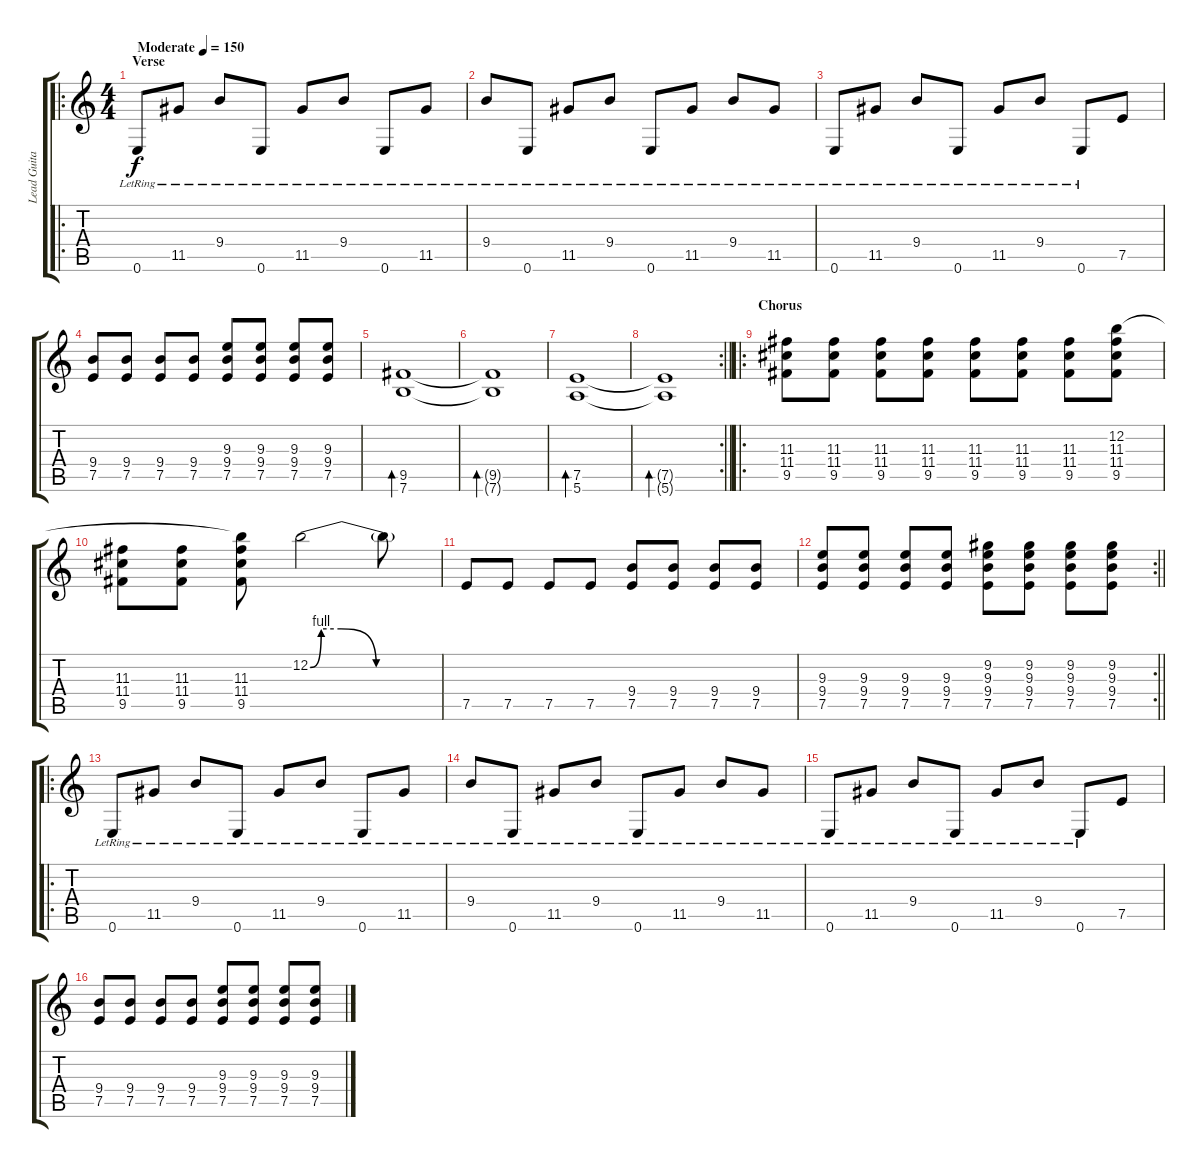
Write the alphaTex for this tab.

\track ("Lead Guitar" "Lead Guita") {instrument acousticguitarsteel}
\staff {score tabs}
\tuning (E4 B3 G3 D3 A2 E2) {hide}
\ro
\ts (4 4)
\section ("" "Verse")
\tempo (150 "Moderate")
\clef g2
\ks c
0.6{lr}.8{dy f instrument acousticguitarsteel} 11.5{lr}.8 9.4{lr}.8 0.6{lr}.8 11.5{lr}.8 9.4{lr}.8 0.6{lr}.8 11.5{lr}.8 |
9.4{lr}.8 0.6{lr}.8 11.5{lr}.8 9.4{lr}.8 0.6{lr}.8 11.5{lr}.8 9.4{lr}.8 11.5{lr}.8 |
0.6{lr}.8 11.5{lr}.8 9.4{lr}.8 0.6{lr}.8 11.5{lr}.8 9.4{lr}.8 0.6{lr}.8 7.5.8 |
(9.4 7.5).8 (9.4 7.5).8 (9.4 7.5).8 (9.4 7.5).8 (9.3 9.4 7.5).8 (9.3 9.4 7.5).8 (9.3 9.4 7.5).8 (9.3 9.4 7.5).8 |
(9.5 7.6).1{bd 120} |
(9.5{t} 7.6{t}).1{bd 120} |
(7.5 5.6).1{bd 120} |
\rc 2
\barLineRight lightlight
(7.5{t} 5.6{t}).1{bd 120} |
\ro
\section ("" "Chorus")
(11.3 11.4 9.5).8{instrument overdrivenguitar} (11.3 11.4 9.5).8 (11.3 11.4 9.5).8 (11.3 11.4 9.5).8 (11.3 11.4 9.5).8 (11.3 11.4 9.5).8 (11.3 11.4 9.5).8 (12.2 11.3 11.4 9.5).8 |
(11.3 11.4 9.5).8 (11.3 11.4 9.5).8 (12.2{t} 11.3 11.4 9.5).8 12.2{be (custom 0 0 5 4 14 4 30 0 60 0)}.2 12.2{t}.8 |
7.5.8 7.5.8 7.5.8 7.5.8 (9.4 7.5).8 (9.4 7.5).8 (9.4 7.5).8 (9.4 7.5).8 |
\rc 2
\barLineRight lightlight
(9.3 9.4 7.5).8 (9.3 9.4 7.5).8 (9.3 9.4 7.5).8 (9.3 9.4 7.5).8 (9.2 9.3 9.4 7.5).8 (9.2 9.3 9.4 7.5).8 (9.2 9.3 9.4 7.5).8 (9.2 9.3 9.4 7.5).8 |
\ro
\section ("" "")
0.6{lr}.8{instrument acousticguitarsteel} 11.5{lr}.8 9.4{lr}.8 0.6{lr}.8 11.5{lr}.8 9.4{lr}.8 0.6{lr}.8 11.5{lr}.8 |
9.4{lr}.8 0.6{lr}.8 11.5{lr}.8 9.4{lr}.8 0.6{lr}.8 11.5{lr}.8 9.4{lr}.8 11.5{lr}.8 |
0.6{lr}.8 11.5{lr}.8 9.4{lr}.8 0.6{lr}.8 11.5{lr}.8 9.4{lr}.8 0.6{lr}.8 7.5.8 |
(9.4 7.5).8 (9.4 7.5).8 (9.4 7.5).8 (9.4 7.5).8 (9.3 9.4 7.5).8 (9.3 9.4 7.5).8 (9.3 9.4 7.5).8 (9.3 9.4 7.5).8
